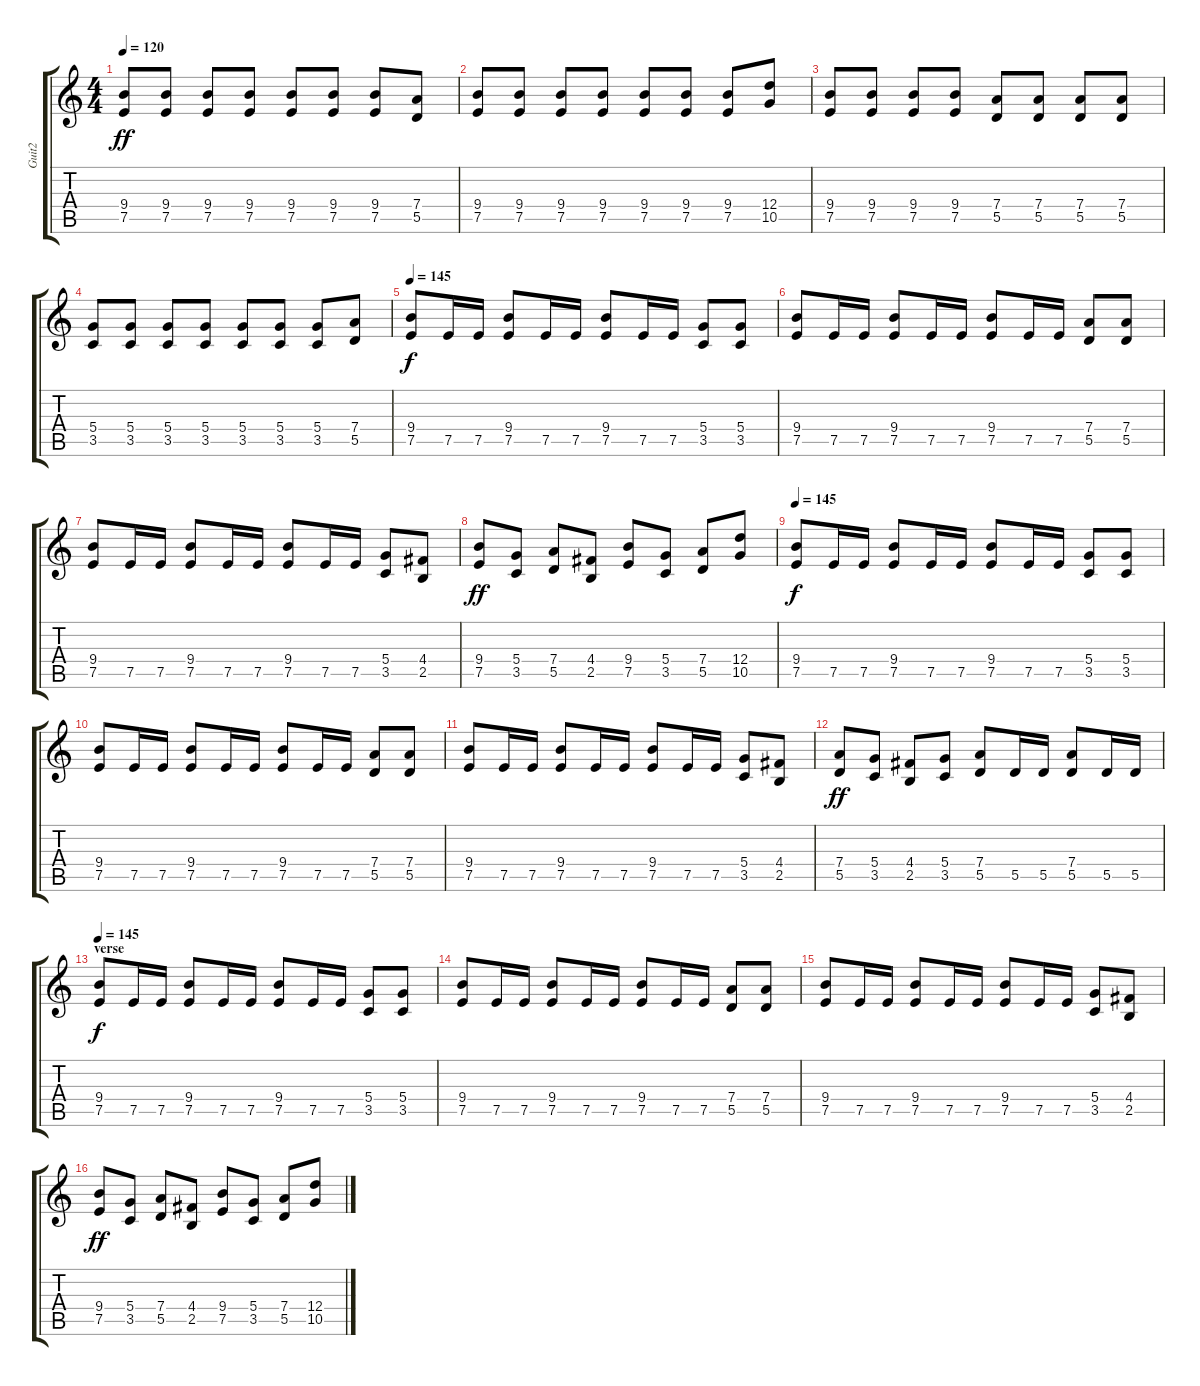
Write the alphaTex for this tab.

\track ("Guit2" "Guit2") {instrument overdrivenguitar}
\staff {score tabs}
\tuning (E4 B3 G3 D3 A2 E2) {hide}
\ts (4 4)
\tempo 120
\clef g2
\ks c
(9.4 7.5).8{dy ff} (9.4 7.5).8 (9.4 7.5).8 (9.4 7.5).8 (9.4 7.5).8 (9.4 7.5).8 (9.4 7.5).8 (7.4 5.5).8 |
(9.4 7.5).8 (9.4 7.5).8 (9.4 7.5).8 (9.4 7.5).8 (9.4 7.5).8 (9.4 7.5).8 (9.4 7.5).8 (12.4 10.5).8 |
(9.4 7.5).8 (9.4 7.5).8 (9.4 7.5).8 (9.4 7.5).8 (7.4 5.5).8 (7.4 5.5).8 (7.4 5.5).8 (7.4 5.5).8 |
(5.4 3.5).8 (5.4 3.5).8 (5.4 3.5).8 (5.4 3.5).8 (5.4 3.5).8 (5.4 3.5).8 (5.4 3.5).8 (7.4 5.5).8 |
\tempo 145
(9.4 7.5).8{dy f} 7.5.16 7.5.16 (9.4 7.5).8 7.5.16 7.5.16 (9.4 7.5).8 7.5.16 7.5.16 (5.4 3.5).8 (5.4 3.5).8 |
(9.4 7.5).8 7.5.16 7.5.16 (9.4 7.5).8 7.5.16 7.5.16 (9.4 7.5).8 7.5.16 7.5.16 (7.4 5.5).8 (7.4 5.5).8 |
(9.4 7.5).8 7.5.16 7.5.16 (9.4 7.5).8 7.5.16 7.5.16 (9.4 7.5).8 7.5.16 7.5.16 (5.4 3.5).8 (4.4 2.5).8 |
(9.4 7.5).8{dy ff} (5.4 3.5).8 (7.4 5.5).8 (4.4 2.5).8 (9.4 7.5).8 (5.4 3.5).8 (7.4 5.5).8 (12.4 10.5).8 |
\tempo 145
(9.4 7.5).8{dy f} 7.5.16 7.5.16 (9.4 7.5).8 7.5.16 7.5.16 (9.4 7.5).8 7.5.16 7.5.16 (5.4 3.5).8 (5.4 3.5).8 |
(9.4 7.5).8 7.5.16 7.5.16 (9.4 7.5).8 7.5.16 7.5.16 (9.4 7.5).8 7.5.16 7.5.16 (7.4 5.5).8 (7.4 5.5).8 |
(9.4 7.5).8 7.5.16 7.5.16 (9.4 7.5).8 7.5.16 7.5.16 (9.4 7.5).8 7.5.16 7.5.16 (5.4 3.5).8 (4.4 2.5).8 |
(7.4 5.5).8{dy ff} (5.4 3.5).8 (4.4 2.5).8 (5.4 3.5).8 (7.4 5.5).8 5.5.16 5.5.16 (7.4 5.5).8 5.5.16 5.5.16 |
\section ("" "verse")
\tempo 145
(9.4 7.5).8{dy f} 7.5.16 7.5.16 (9.4 7.5).8 7.5.16 7.5.16 (9.4 7.5).8 7.5.16 7.5.16 (5.4 3.5).8 (5.4 3.5).8 |
(9.4 7.5).8 7.5.16 7.5.16 (9.4 7.5).8 7.5.16 7.5.16 (9.4 7.5).8 7.5.16 7.5.16 (7.4 5.5).8 (7.4 5.5).8 |
(9.4 7.5).8 7.5.16 7.5.16 (9.4 7.5).8 7.5.16 7.5.16 (9.4 7.5).8 7.5.16 7.5.16 (5.4 3.5).8 (4.4 2.5).8 |
(9.4 7.5).8{dy ff} (5.4 3.5).8 (7.4 5.5).8 (4.4 2.5).8 (9.4 7.5).8 (5.4 3.5).8 (7.4 5.5).8 (12.4 10.5).8
